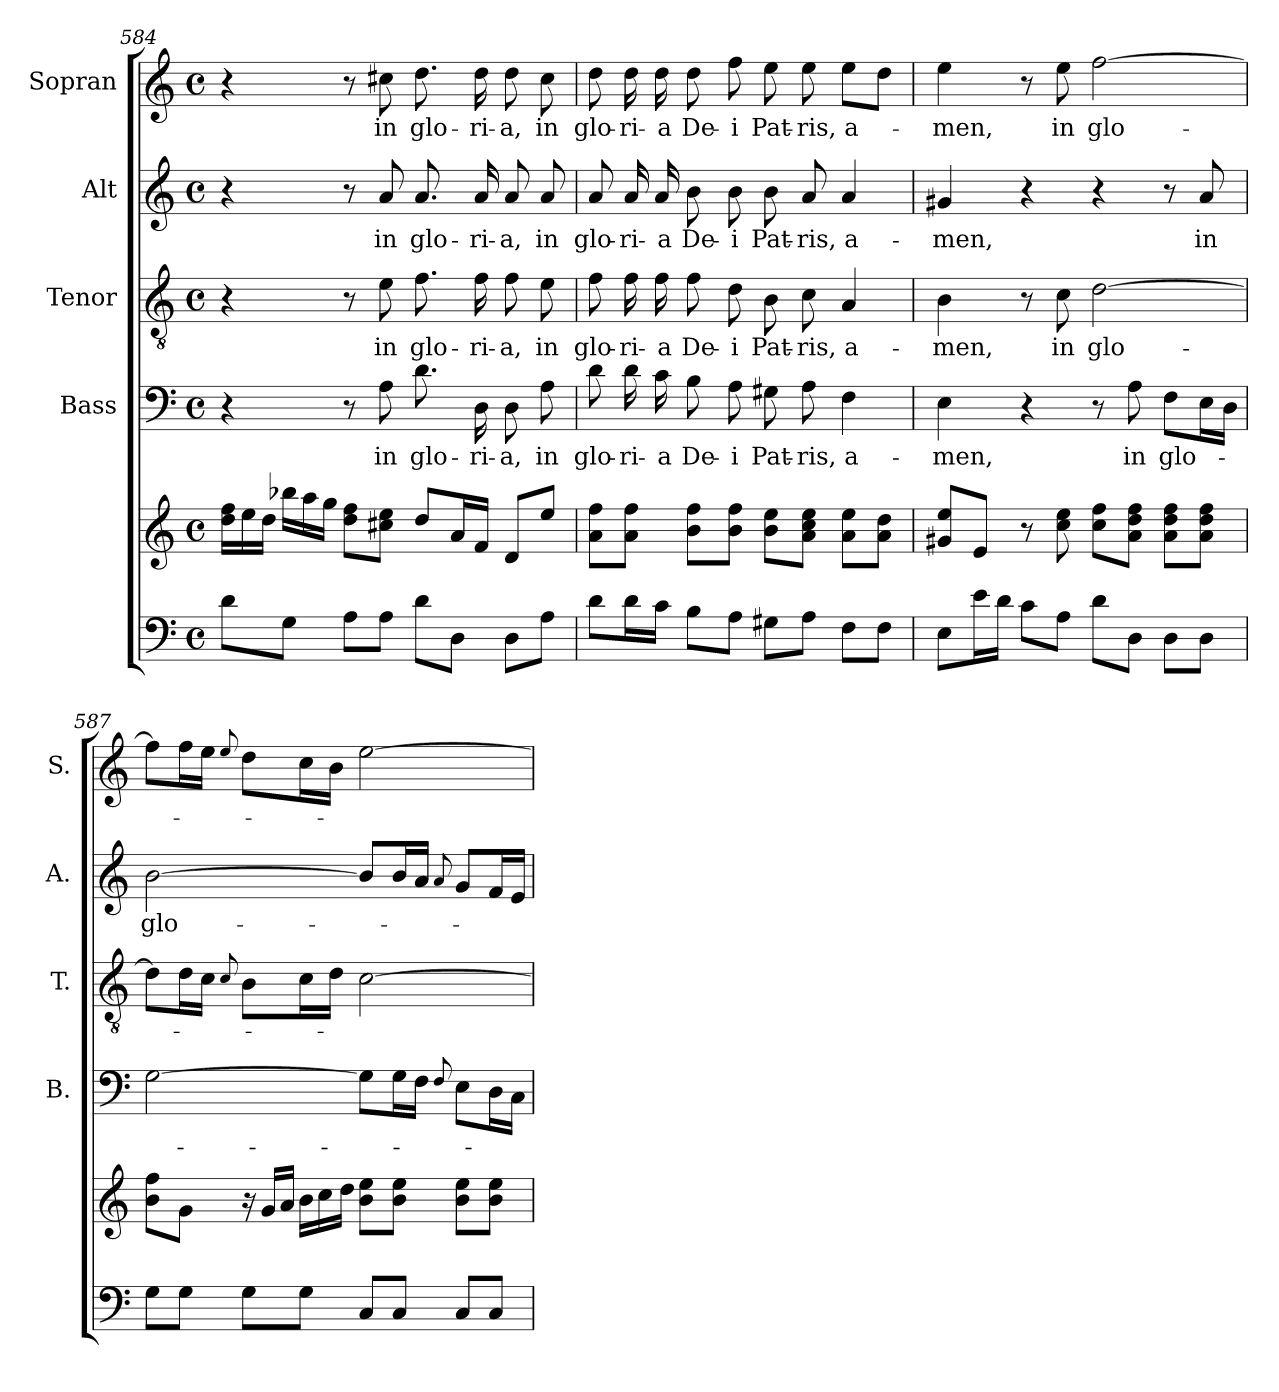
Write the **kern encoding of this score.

**kern	**kern	**kern	**text	**kern	**text	**kern	**text	**kern	**text
*part5	*part5	*part4	*part4	*part3	*part3	*part2	*part2	*part1	*part1
*staff6	*staff5	*staff4	*staff4	*staff3	*staff3	*staff2	*staff2	*staff1	*staff1
*	*	*I"Bass	*	*I"Tenor	*	*I"Alt	*	*I"Sopran	*
*	*	*I'B.	*	*I'T.	*	*I'A.	*	*I'S.	*
*clefF4	*clefG2	*clefF4	*	*clefGv2	*	*clefG2	*	*clefG2	*
*k[]	*k[]	*k[]	*	*k[]	*	*k[]	*	*k[]	*
*C:	*C:	*C:	*	*C:	*	*C:	*	*C:	*
*M4/4	*M4/4	*M4/4	*	*M4/4	*	*M4/4	*	*M4/4	*
*met(c)	*met(c)	*met(c)	*	*met(c)	*	*met(c)	*	*met(c)	*
*	*Xtuplet	*	*	*	*	*	*	*	*
=584	=584	=584	=584	=584	=584	=584	=584	=584	=584
8d\L	24dd\ 24ff\LL	4r	.	4r	.	4r	.	4r	.
.	24ee\	.	.	.	.	.	.	.	.
.	24dd\JJ	.	.	.	.	.	.	.	.
8G\J	24bb-X\LL	.	.	.	.	.	.	.	.
.	24aa\	.	.	.	.	.	.	.	.
.	24gg\JJ	.	.	.	.	.	.	.	.
8A\L	8dd\ 8ff\L	8r	.	8r	.	8r	.	8r	.
!	!	!	!LO:LY:b	!	!LO:LY:b	!	!LO:LY:b	!	!LO:LY:b
8A\J	8cc#X\ 8ee\J	8A\	in	8e\	in	8a/	in	8cc#X\	in
!	!	!	!LO:LY:b	!	!LO:LY:b	!	!LO:LY:b	!	!LO:LY:b
8d\L	8dd/L	8.d\	glo-	8.f\	glo-	8.a/	glo-	8.dd\	glo-
8D\J	16a/L	.	.	.	.	.	.	.	.
!	!	!	!LO:LY:b	!	!LO:LY:b	!	!LO:LY:b	!	!LO:LY:b
.	16f/JJ	16D\	-ri-	16f\	-ri-	16a/	-ri-	16dd\	-ri-
!	!	!	!LO:LY:b	!	!LO:LY:b	!	!LO:LY:b	!	!LO:LY:b
8D\L	8d/L	8D\	-a,	8f\	-a,	8a/	-a,	8dd\	-a,
!	!	!	!LO:LY:b	!	!LO:LY:b	!	!LO:LY:b	!	!LO:LY:b
8A\J	8ee/J	8A\	in	8e\	in	8a/	in	8cc#\	in
!!LO:LB:g=z
=585	=585	=585	=585	=585	=585	=585	=585	=585	=585
!	!	!	!LO:LY:b	!	!LO:LY:b	!	!LO:LY:b	!	!LO:LY:b
8d\L	8a\ 8ff\L	8d\	glo-	8f\	glo-	8a/	glo-	8dd\	glo-
!	!	!	!LO:LY:b	!	!LO:LY:b	!	!LO:LY:b	!	!LO:LY:b
16d\L	8a\ 8ff\J	16d\	-ri-	16f\	-ri-	16a/	-ri-	16dd\	-ri-
!	!	!	!LO:LY:b	!	!LO:LY:b	!	!LO:LY:b	!	!LO:LY:b
16c\JJ	.	16c\	-a	16f\	-a	16a/	-a	16dd\	-a
!	!	!	!LO:LY:b	!	!LO:LY:b	!	!LO:LY:b	!	!LO:LY:b
8B\L	8b\ 8ff\L	8B\	De-	8f\	De-	8b\	De-	8dd\	De-
!	!	!	!LO:LY:b	!	!LO:LY:b	!	!LO:LY:b	!	!LO:LY:b
8A\J	8b\ 8ff\J	8A\	-i	8d\	-i	8b\	-i	8ff\	-i
!	!	!	!LO:LY:b	!	!LO:LY:b	!	!LO:LY:b	!	!LO:LY:b
8G#X\L	8b\ 8ee\L	8G#X\	Pat-	8B\	Pat-	8b\	Pat-	8ee\	Pat-
!	!	!	!LO:LY:b	!	!LO:LY:b	!	!LO:LY:b	!	!LO:LY:b
8A\J	8a\ 8cc\ 8ee\J	8A\	-ris,	8c\	-ris,	8a/	-ris,	8ee\	-ris,
!	!	!	!LO:LY:b	!	!LO:LY:b	!	!LO:LY:b	!	!LO:LY:b
8F\L	8a\ 8ee\L	4F\	a-	4A/	a-	4a/	a-	8ee\L	a-
8F\J	8a\ 8dd\J	.	.	.	.	.	.	8dd\J	.
=586	=586	=586	=586	=586	=586	=586	=586	=586	=586
!	!	!	!LO:LY:b	!	!LO:LY:b	!	!LO:LY:b	!	!LO:LY:b
8E\L	8g#X/ 8ee/L	4E\	-men,	4B\	-men,	4g#X/	-men,	4ee\	-men,
16e\L	8e/J	.	.	.	.	.	.	.	.
16d\JJ	.	.	.	.	.	.	.	.	.
8c\L	8r	4r	.	8r	.	4r	.	8r	.
!	!	!	!	!	!LO:LY:b	!	!	!	!LO:LY:b
8A\J	8cc\ 8ee\	.	.	8c\	in	.	.	8ee\	in
!	!	!	!	!	!LO:LY:b	!	!	!	!LO:LY:b
8d\L	8cc\ 8ff\L	8r	.	[2d\	glo-	4r	.	[2ff\	glo-
!	!	!	!LO:LY:b	!	!	!	!	!	!
8D\J	8a\ 8dd\ 8ff\J	8A\	in	.	.	.	.	.	.
!	!	!	!LO:LY:b	!	!	!	!	!	!
8D\L	8a\ 8dd\ 8ff\L	8F\L	glo-	.	.	8r	.	.	.
!	!	!	!	!	!	!	!LO:LY:b	!	!
8D\J	8a\ 8dd\ 8ff\J	16E\L	.	.	.	8a/	in	.	.
.	.	16D\JJ	.	.	.	.	.	.	.
=587	=587	=587	=587	=587	=587	=587	=587	=587	=587
!	!	!	!	!	!	!	!LO:LY:b	!	!
8G\L	8b\ 8ff\L	[2G\	.	8d\L]	.	[2b\	glo-	8ff\L]	.
8G\J	8g\J	.	.	16d\L	.	.	.	16ff\L	.
.	.	.	.	16c\JJ	.	.	.	16ee\JJ	.
.	.	.	.	8qqc/	.	.	.	8qqee/	.
8G\L	24r	.	.	8B\L	.	.	.	8dd\L	.
.	24g/LL	.	.	.	.	.	.	.	.
.	24a/JJ	.	.	.	.	.	.	.	.
8G\J	24b\LL	.	.	16c\L	.	.	.	16cc\L	.
.	24cc\	.	.	.	.	.	.	.	.
.	.	.	.	16d\JJ	.	.	.	16b\JJ	.
.	24dd\JJ	.	.	.	.	.	.	.	.
8C/L	8b\ 8ee\L	8G\L]	.	[2c\	.	8b/L]	.	[2ee\	.
8C/J	8b\ 8ee\J	16G\L	.	.	.	16b/L	.	.	.
.	.	16F\JJ	.	.	.	16a/JJ	.	.	.
.	.	8qqF/	.	.	.	8qqa/	.	.	.
8C/L	8b\ 8ee\L	8E\L	.	.	.	8g/L	.	.	.
8C/J	8b\ 8ee\J	16D\L	.	.	.	16f/L	.	.	.
.	.	16C\JJ	.	.	.	16e/JJ	.	.	.
=	=	=	=	=	=	=	=	=	=
*-	*-	*-	*-	*-	*-	*-	*-	*-	*-
